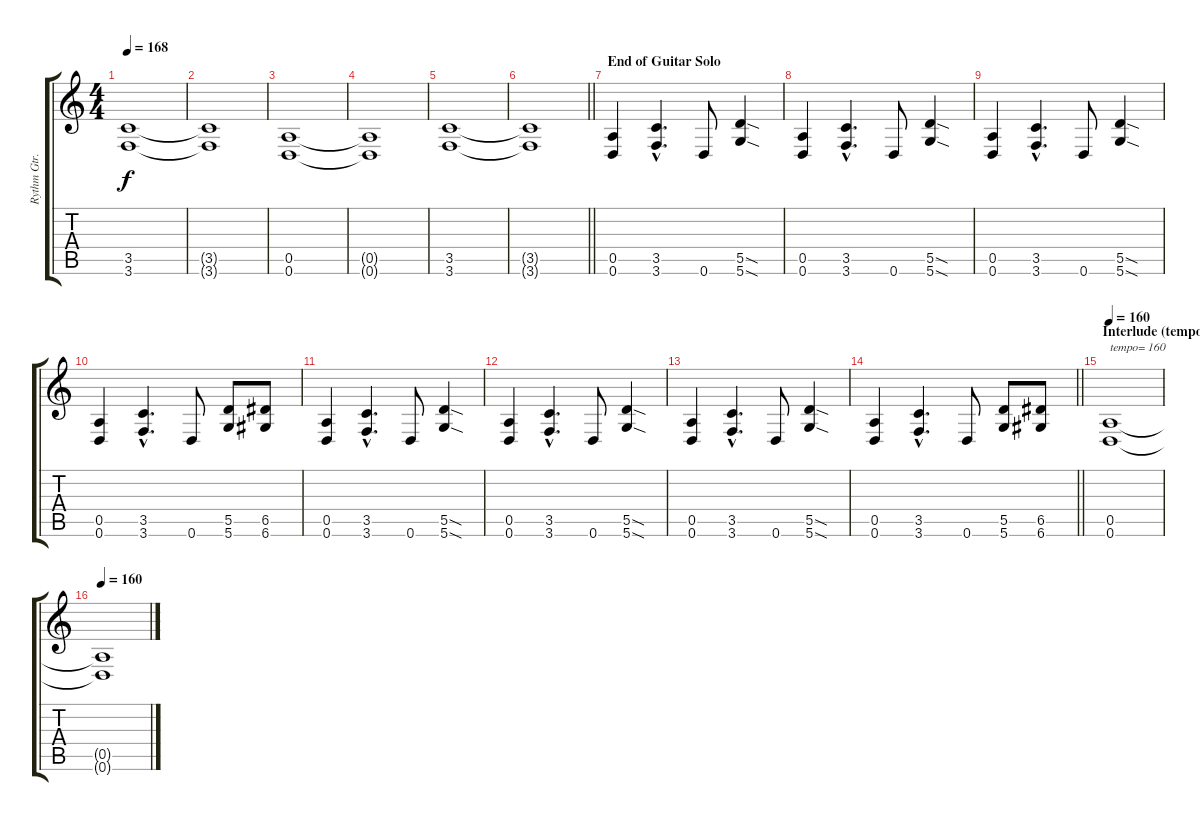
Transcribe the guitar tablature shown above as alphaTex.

\track ("Rythm Gtr. (J. Laukkonen)" "Rythm Gtr.") {instrument distortionguitar}
\staff {score tabs}
\tuning (E4 B3 G3 D3 A2 D2) {hide}
\ts (4 4)
\tempo 168
\clef g2
\ks c
(3.5 3.6).1{dy f} |
(3.5{t} 3.6{t}).1 |
(0.5 0.6).1 |
(0.5{t} 0.6{t}).1 |
(3.5 3.6).1 |
\barLineRight lightlight
(3.5{t} 3.6{t}).1 |
\section ("" "End of Guitar Solo ")
(0.5 0.6).4 (3.5{hac} 3.6{hac}).4{d} 0.6.8 (5.5{sod} 5.6{sod}).4 |
(0.5 0.6).4 (3.5{hac} 3.6{hac}).4{d} 0.6.8 (5.5{sod} 5.6{sod}).4 |
(0.5 0.6).4 (3.5{hac} 3.6{hac}).4{d} 0.6.8 (5.5{sod} 5.6{sod}).4 |
(0.5 0.6).4 (3.5{hac} 3.6{hac}).4{d} 0.6.8 (5.5 5.6).8 (6.5 6.6).8 |
(0.5 0.6).4 (3.5{hac} 3.6{hac}).4{d} 0.6.8 (5.5{sod} 5.6{sod}).4 |
(0.5 0.6).4 (3.5{hac} 3.6{hac}).4{d} 0.6.8 (5.5{sod} 5.6{sod}).4 |
(0.5 0.6).4 (3.5{hac} 3.6{hac}).4{d} 0.6.8 (5.5{sod} 5.6{sod}).4 |
\barLineRight lightlight
(0.5 0.6).4 (3.5{hac} 3.6{hac}).4{d} 0.6.8 (5.5 5.6).8 (6.5 6.6).8 |
\section ("" "Interlude (tempo: 160)")
\tempo 160
(0.5 0.6).1{txt "tempo= 160"} |
\tempo 160
(0.5{t} 0.6{t}).1
